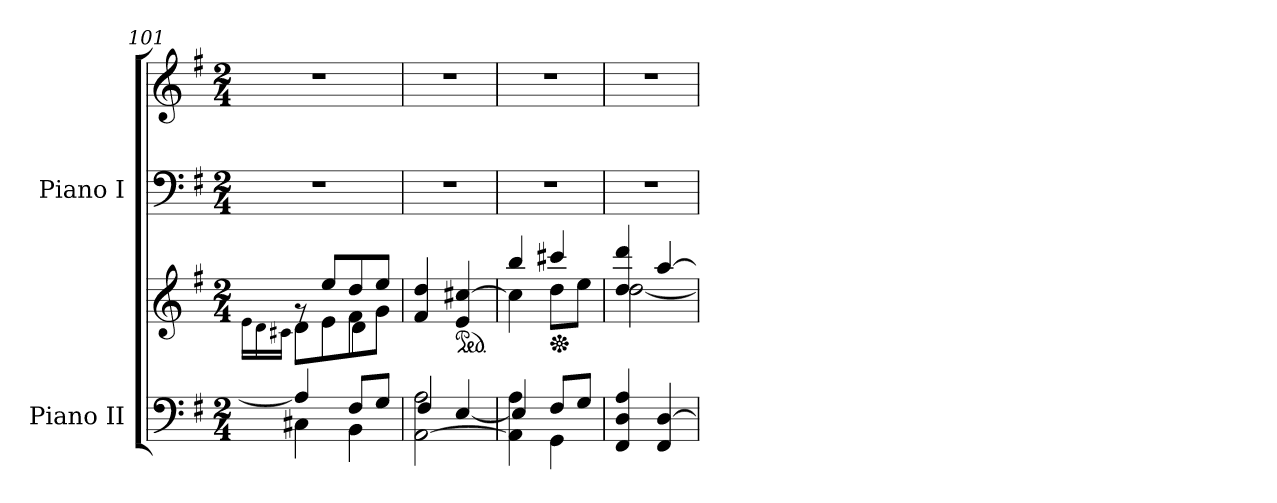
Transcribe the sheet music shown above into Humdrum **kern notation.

**kern	**kern	**kern	**kern
*part2	*part2	*part1	*part1
*staff4	*staff3	*staff2	*staff1
*I"Piano II	*	*I"Piano I	*
*I'Pno. II	*	*I'Pno. I	*
*clefF4	*clefG2	*clefF4	*clefG2
*k[f#]	*k[f#]	*k[f#]	*k[f#]
*M2/4	*M2/4	*M2/4	*M2/4
=101	=101	=101	=101
*	*^	*	*
.	.	16qe\LL	.	.
.	.	16qd\	.	.
.	.	16qc#X\JJ	.	.
*^	*	*^	*	*
4A!/]	4C#X!\	8rg	8d!\L	4rffyy	2r	2r
.	.	8ee!/L	8e!\	.	.	.
8F#!/L	4BB!\	8dd!/	8f#!\	4d!\	.	.
8G!/J	.	8ee!/J	8g!\J	.	.	.
*	*	*v	*v	*v	*	*
=102	=102	=102	=102	=102
[2AA!\ 2A!\	4F#!/	4f#!/ 4dd!/	2r	2r
*	*	*ped	*	*
.	[4E!/	4e!/ [4cc#X!/	.	.
=103	=103	=103	=103	=103
*	*	*^	*	*
4AA!\] 4A!\	4E!/]	4bb!/	4cc#!\]	2r	2r
*	*	*Xped	*	*	*
8F#!/L	4GG!\	4ccc#X!/	8dd!\L	.	.
8G!/J	.	.	8ee!\J	.	.
*v	*v	*	*	*	*
=104	=104	=104	=104	=104
4FF#!/ 4D!/ 4A!/	4dd!/ 4ddd!/	[2dd!\	2r	2r
4FF#!/ [4D!/	[4aa!/	.	.	.
*	*v	*v	*	*
=	=	=	=
*-	*-	*-	*-
